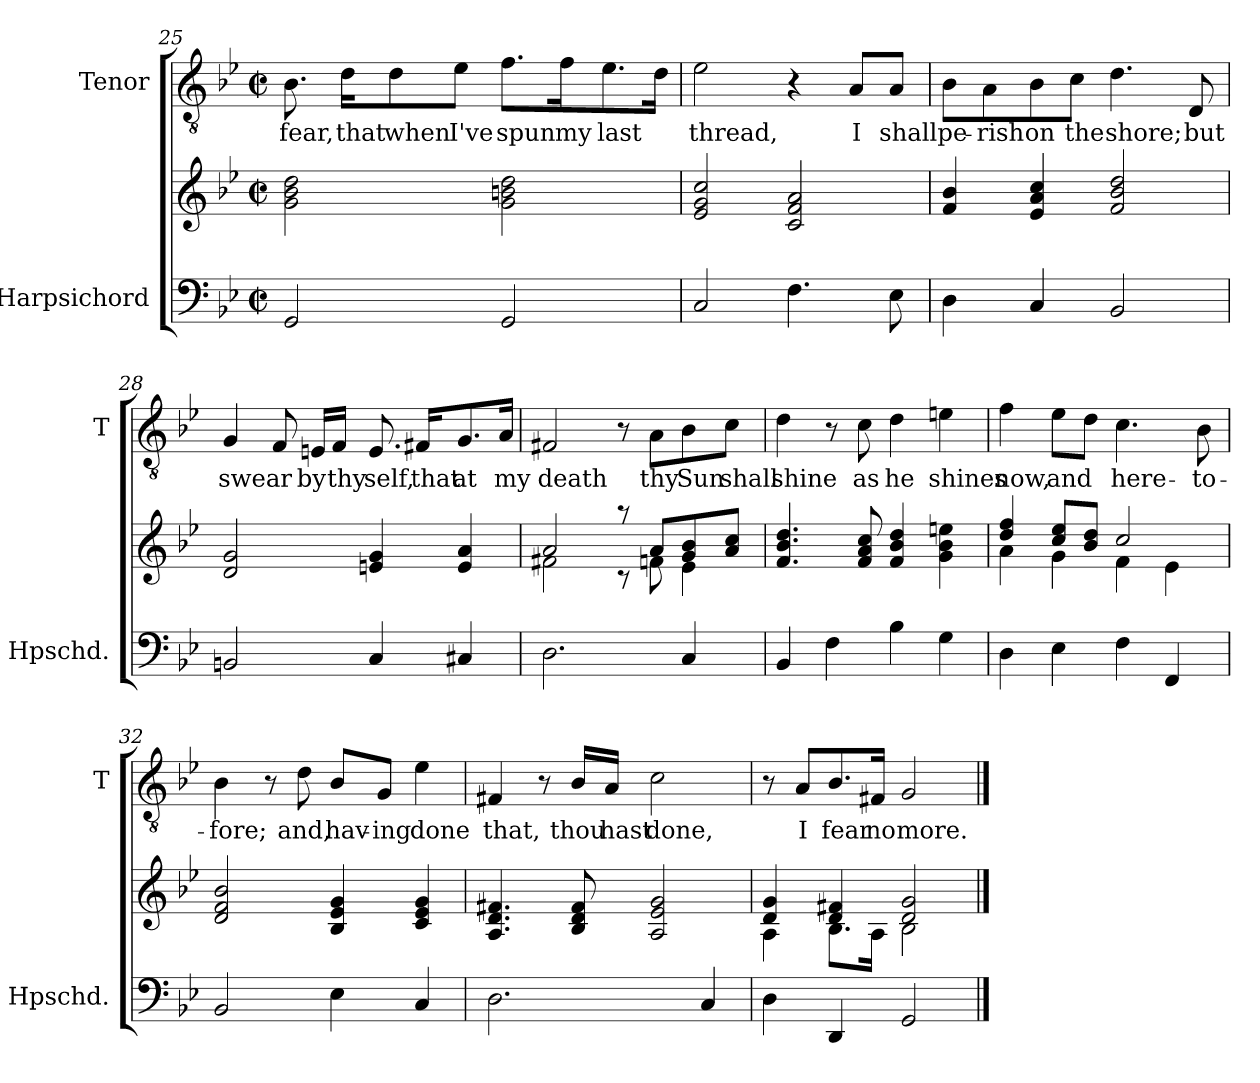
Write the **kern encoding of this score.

**kern	**kern	**kern	**text
*part2	*part2	*part1	*part1
*staff3	*staff2	*staff1	*staff1
*I"Harpsichord	*	*I"Tenor	*
*I'Hpschd.	*	*I'T	*
*clefF4	*clefG2	*clefGv2	*
*k[b-e-]	*k[b-e-]	*k[b-e-]	*
*B-:	*B-:	*B-:	*
*M2/2	*M2/2	*M2/2	*
*met(c|)	*met(c|)	*met(c|)	*
=25	=25	=25	=25
!	!	!	!LO:LY:b
2GG/	2g\ 2b-\ 2dd\	8.B-\	fear,
!	!	!	!LO:LY:b
.	.	16d\KL	that
!	!	!	!LO:LY:b
.	.	8d\	when
!	!	!	!LO:LY:b
.	.	8e-\J	I've
!	!	!	!LO:LY:b
2GG/	2g\ 2bn\ 2dd\	8.f\L	spun
!	!	!	!LO:LY:b
.	.	16f\k	my
!	!	!	!LO:LY:b
.	.	8.e-\	last
.	.	16d\Jk	.
=26	=26	=26	=26
!	!	!	!LO:LY:b
2C/	2e-/ 2g/ 2cc/	2e-\	thread,
4.F\	2c/ 2f/ 2a/	4r	.
!	!	!	!LO:LY:b
.	.	8A/L	I
!	!	!	!LO:LY:b
8E-\	.	8A/J	shall
!!LO:LB:g=z
=27	=27	=27	=27
!	!	!	!LO:LY:b
4D\	4f/ 4b-/	8B-\L	pe-
!	!	!	!LO:LY:b
.	.	8A\	-rish
!	!	!	!LO:LY:b
4C/	4e-/ 4a/ 4cc/	8B-\	on
!	!	!	!LO:LY:b
.	.	8c\J	the
!	!	!	!LO:LY:b
2BB-/	2f/ 2b-/ 2dd/	4.d\	shore;
!	!	!	!LO:LY:b
.	.	8D/	but
=28	=28	=28	=28
!	!	!	!LO:LY:b
2BBn/	2d/ 2g/	4G/	swear
.	.	8F/	.
!	!	!	!LO:LY:b
.	.	16En/LL	by
!	!	!	!LO:LY:b
.	.	16F/JJ	thy
!	!	!	!LO:LY:b
4C/	4en/ 4g/	8.E/	self,
!	!	!	!LO:LY:b
.	.	16F#X/KL	that
!	!	!	!LO:LY:b
4C#X/	4e/ 4a/	8.G/	at
!	!	!	!LO:LY:b
.	.	16A/Jk	my
=29	=29	=29	=29
*	*^	*	*
!	!	!	!	!LO:LY:b
2.D\	2a/	2f#X\	2F#X/	death
.	8raa	8rc	8r	.
!	!	!	!	!LO:LY:b
.	8a/L	8fn\	8A\L	thy
!	!	!	!	!LO:LY:b
4C/	8g/ 8b-/	4e-\	8B-\	Sun
!	!	!	!	!LO:LY:b
.	8a/ 8cc/J	.	8c\J	shall
*	*v	*v	*	*
!!LO:LB:g=z
=30	=30	=30	=30
!	!	!	!LO:LY:b
4BB-/	4.f/ 4.b-/ 4.dd/	4d\	shine
4F\	.	8r	.
!	!	!	!LO:LY:b
.	8f/ 8a/ 8cc/	8c\	as
!	!	!	!LO:LY:b
4B-\	4f/ 4b-/ 4dd/	4d\	he
!	!	!	!LO:LY:b
4G\	4g\ 4b-\ 4een\	4en\	shines
=31	=31	=31	=31
*	*^	*	*
!	!	!	!	!LO:LY:b
4D\	4dd/ 4ff/	4a\	4f\	now,
!	!	!	!	!LO:LY:b
4E-\	8cc/ 8ee-/L	4g\	8e-\L	and
.	8b-/ 8dd/J	.	8d\J	.
!	!	!	!	!LO:LY:b
4F\	2cc/	4f\	4.c\	here-
4FF/	.	4e-\	.	.
!	!	!	!	!LO:LY:b
.	.	.	8B-\	-to-
*	*v	*v	*	*
=32	=32	=32	=32
!	!	!	!LO:LY:b
2BB-/	2d/ 2f/ 2b-/	4B-\	-fore;
.	.	8r	.
!	!	!	!LO:LY:b
.	.	8d\	and,
!	!	!	!LO:LY:b
4E-\	4B-/ 4e-/ 4g/	8B-/L	hav-
!	!	!	!LO:LY:b
.	.	8G/J	-ing
!	!	!	!LO:LY:b
4C/	4c/ 4e-/ 4g/	4e-\	done
!!LO:LB:g=z
=33	=33	=33	=33
!	!	!	!LO:LY:b
2.D\	4.A/ 4.d/ 4.f#X/	4F#X/	that,
.	.	8r	.
!	!	!	!LO:LY:b
.	8B-/ 8d/ 8f#/	16B-/LL	thou
!	!	!	!LO:LY:b
.	.	16A/JJ	hast
!	!	!	!LO:LY:b
.	2A/ 2e-/ 2g/	2c\	done,
4C/	.	.	.
=34	=34	=34	=34
*	*^	*	*
4D\	4d/ 4g/	4A\	8r	.
!	!	!	!	!LO:LY:b
.	.	.	8A/L	I
!	!	!	!	!LO:LY:b
4DD/	4d/ 4f#X/	8.B-\L	8.B-/	fear
!	!	!	!	!LO:LY:b
.	.	16A\Jk	16F#X/Jk	no
!	!	!	!	!LO:LY:b
2GG/	2d/ 2g/	2B-\	2G/	more.
*	*v	*v	*	*
==	==	==	==
*-	*-	*-	*-
